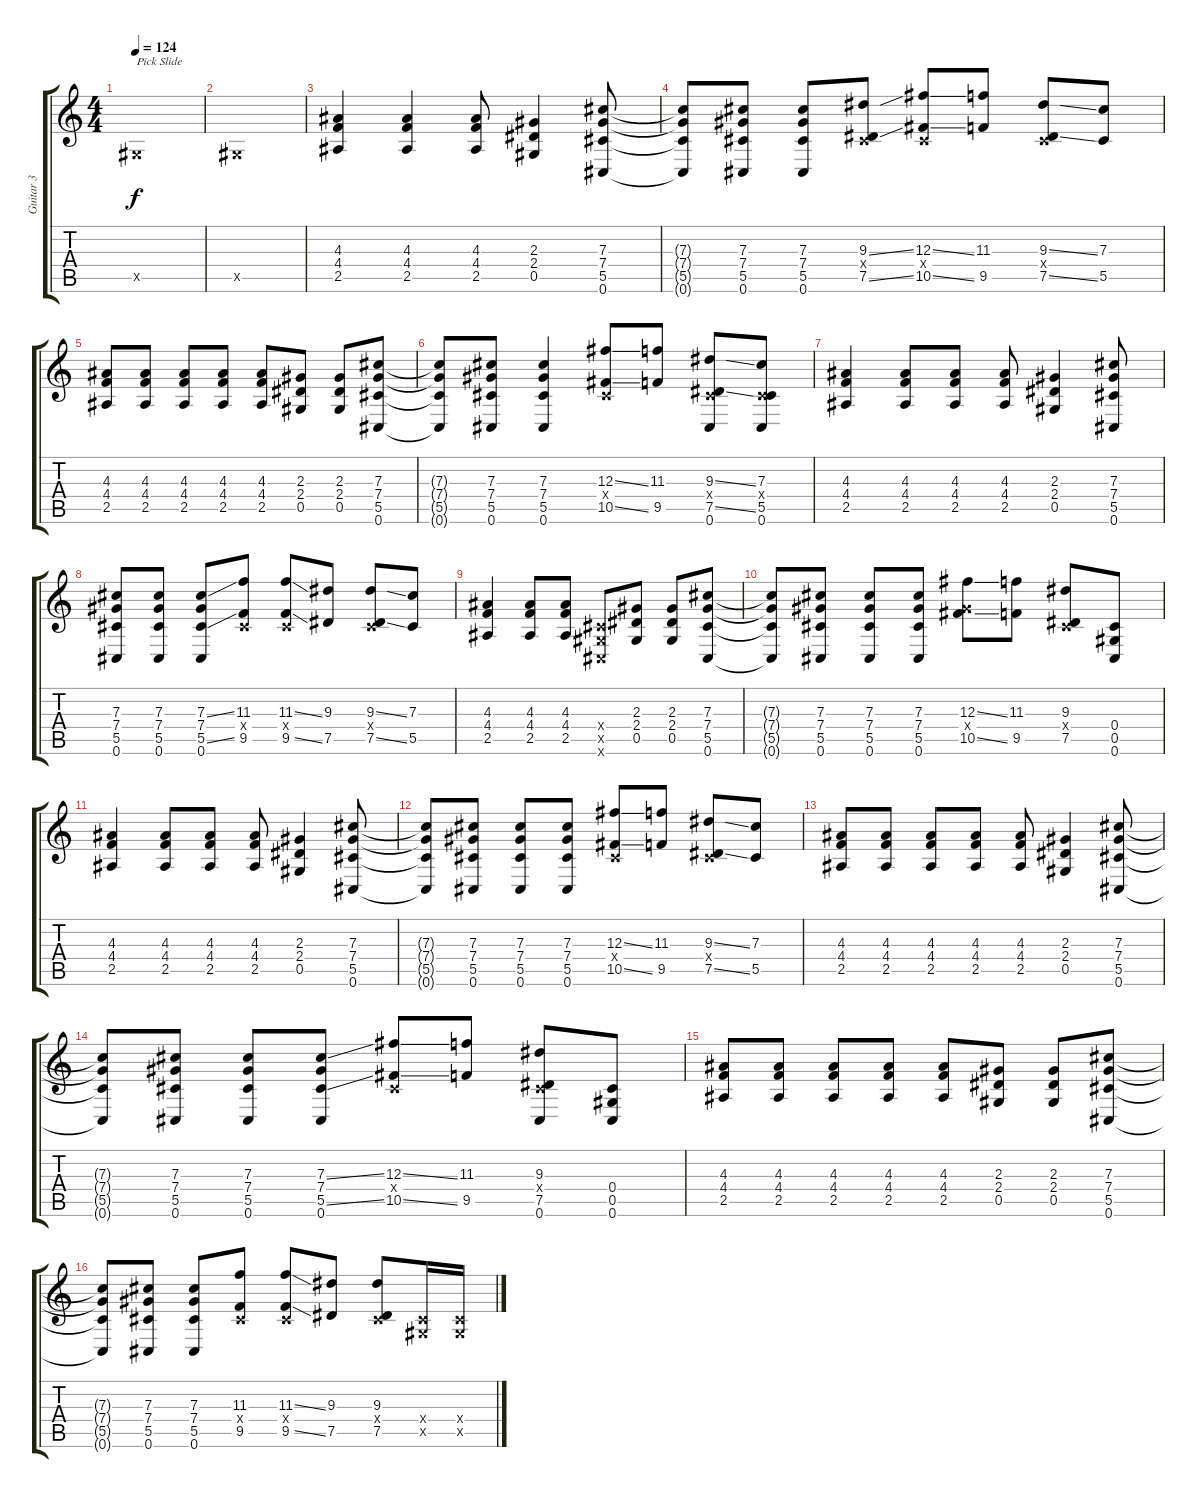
\track ("Guitar 3" "Guitar 3") {instrument distortionguitar}
\staff {score tabs}
\tuning (Eb4 Bb3 Gb3 Db3 Ab2 Db2) {hide}
\ts (4 4)
\tempo 124
\clef g2
\ks c
0.5{x}.1{txt "Pick Slide" dy f} |
0.5{x}.1 |
(4.3 4.4 2.5).4 (4.3 4.4 2.5).4 (4.3 4.4 2.5).8 (2.3 2.4 0.5).4 (7.3 7.4 5.5 0.6).8 |
(7.3{t} 7.4{t} 5.5{t} 0.6{t}).8 (7.3 7.4 5.5 0.6).8 (7.3 7.4 5.5 0.6).8 (9.3{ss} 0.4{x} 7.5{ss}).8 (12.3{ss} 0.4{x} 10.5{ss}).8 (11.3 9.5).8 (9.3{ss} 0.4{x} 7.5{ss}).8 (7.3 5.5).8 |
(4.3 4.4 2.5).8 (4.3 4.4 2.5).8 (4.3 4.4 2.5).8 (4.3 4.4 2.5).8 (4.3 4.4 2.5).8 (2.3 2.4 0.5).8 (2.3 2.4 0.5).8 (7.3 7.4 5.5 0.6).8 |
(7.3{t} 7.4{t} 5.5{t} 0.6{t}).8 (7.3 7.4 5.5 0.6).8 (7.3 7.4 5.5 0.6).4 (12.3{ss} 0.4{x} 10.5{ss}).8 (11.3 9.5).8 (9.3{ss} 0.4{x} 7.5{ss} 0.6).8 (7.3 0.4{x} 5.5 0.6).8 |
(4.3 4.4 2.5).4 (4.3 4.4 2.5).8 (4.3 4.4 2.5).8 (4.3 4.4 2.5).8 (2.3 2.4 0.5).4 (7.3 7.4 5.5 0.6).8 |
(7.3 7.4 5.5 0.6).8 (7.3 7.4 5.5 0.6).8 (7.3{ss} 7.4 5.5{ss} 0.6).8 (11.3 0.4{x} 9.5).8 (11.3{ss} 0.4{x} 9.5{ss}).8 (9.3 7.5).8 (9.3{ss} 0.4{x} 7.5{ss}).8 (7.3 5.5).8 |
(4.3 4.4 2.5).4 (4.3 4.4 2.5).8 (4.3 4.4 2.5).8 (0.4{x} 0.5{x} 0.6{x}).8 (2.3 2.4 0.5).8 (2.3 2.4 0.5).8 (7.3 7.4 5.5 0.6).8 |
(7.3{t} 7.4{t} 5.5{t} 0.6{t}).8 (7.3 7.4 5.5 0.6).8 (7.3 7.4 5.5 0.6).8 (7.3 7.4 5.5 0.6).8 (12.3{ss} 7.4{x} 10.5{ss}).8 (11.3 9.5).8 (9.3 0.4{x} 7.5).8 (0.4 0.5 0.6).8 |
(4.3 4.4 2.5).4 (4.3 4.4 2.5).8 (4.3 4.4 2.5).8 (4.3 4.4 2.5).8 (2.3 2.4 0.5).4 (7.3 7.4 5.5 0.6).8 |
(7.3{t} 7.4{t} 5.5{t} 0.6{t}).8 (7.3 7.4 5.5 0.6).8 (7.3 7.4 5.5 0.6).8 (7.3 7.4 5.5 0.6).8 (12.3{ss} 0.4{x} 10.5{ss}).8 (11.3 9.5).8 (9.3{ss} 0.4{x} 7.5{ss}).8 (7.3 5.5).8 |
(4.3 4.4 2.5).8 (4.3 4.4 2.5).8 (4.3 4.4 2.5).8 (4.3 4.4 2.5).8 (4.3 4.4 2.5).8 (2.3 2.4 0.5).4 (7.3 7.4 5.5 0.6).8 |
(7.3{t} 7.4{t} 5.5{t} 0.6{t}).8 (7.3 7.4 5.5 0.6).8 (7.3 7.4 5.5 0.6).8 (7.3{ss} 7.4 5.5{ss} 0.6).8 (12.3{ss} 0.4{x} 10.5{ss}).8 (11.3 9.5).8 (9.3 0.4{x} 7.5 0.6).8 (0.4 0.5 0.6).8 |
(4.3 4.4 2.5).8 (4.3 4.4 2.5).8 (4.3 4.4 2.5).8 (4.3 4.4 2.5).8 (4.3 4.4 2.5).8 (2.3 2.4 0.5).8 (2.3 2.4 0.5).8 (7.3 7.4 5.5 0.6).8 |
(7.3{t} 7.4{t} 5.5{t} 0.6{t}).8 (7.3 7.4 5.5 0.6).8 (7.3 7.4 5.5 0.6).8 (11.3 0.4{x} 9.5).8 (11.3{ss} 0.4{x} 9.5{ss}).8 (9.3 7.5).8 (9.3 0.4{x} 7.5).8 (0.4{x} 0.5{x}).16 (0.4{x} 0.5{x}).16
